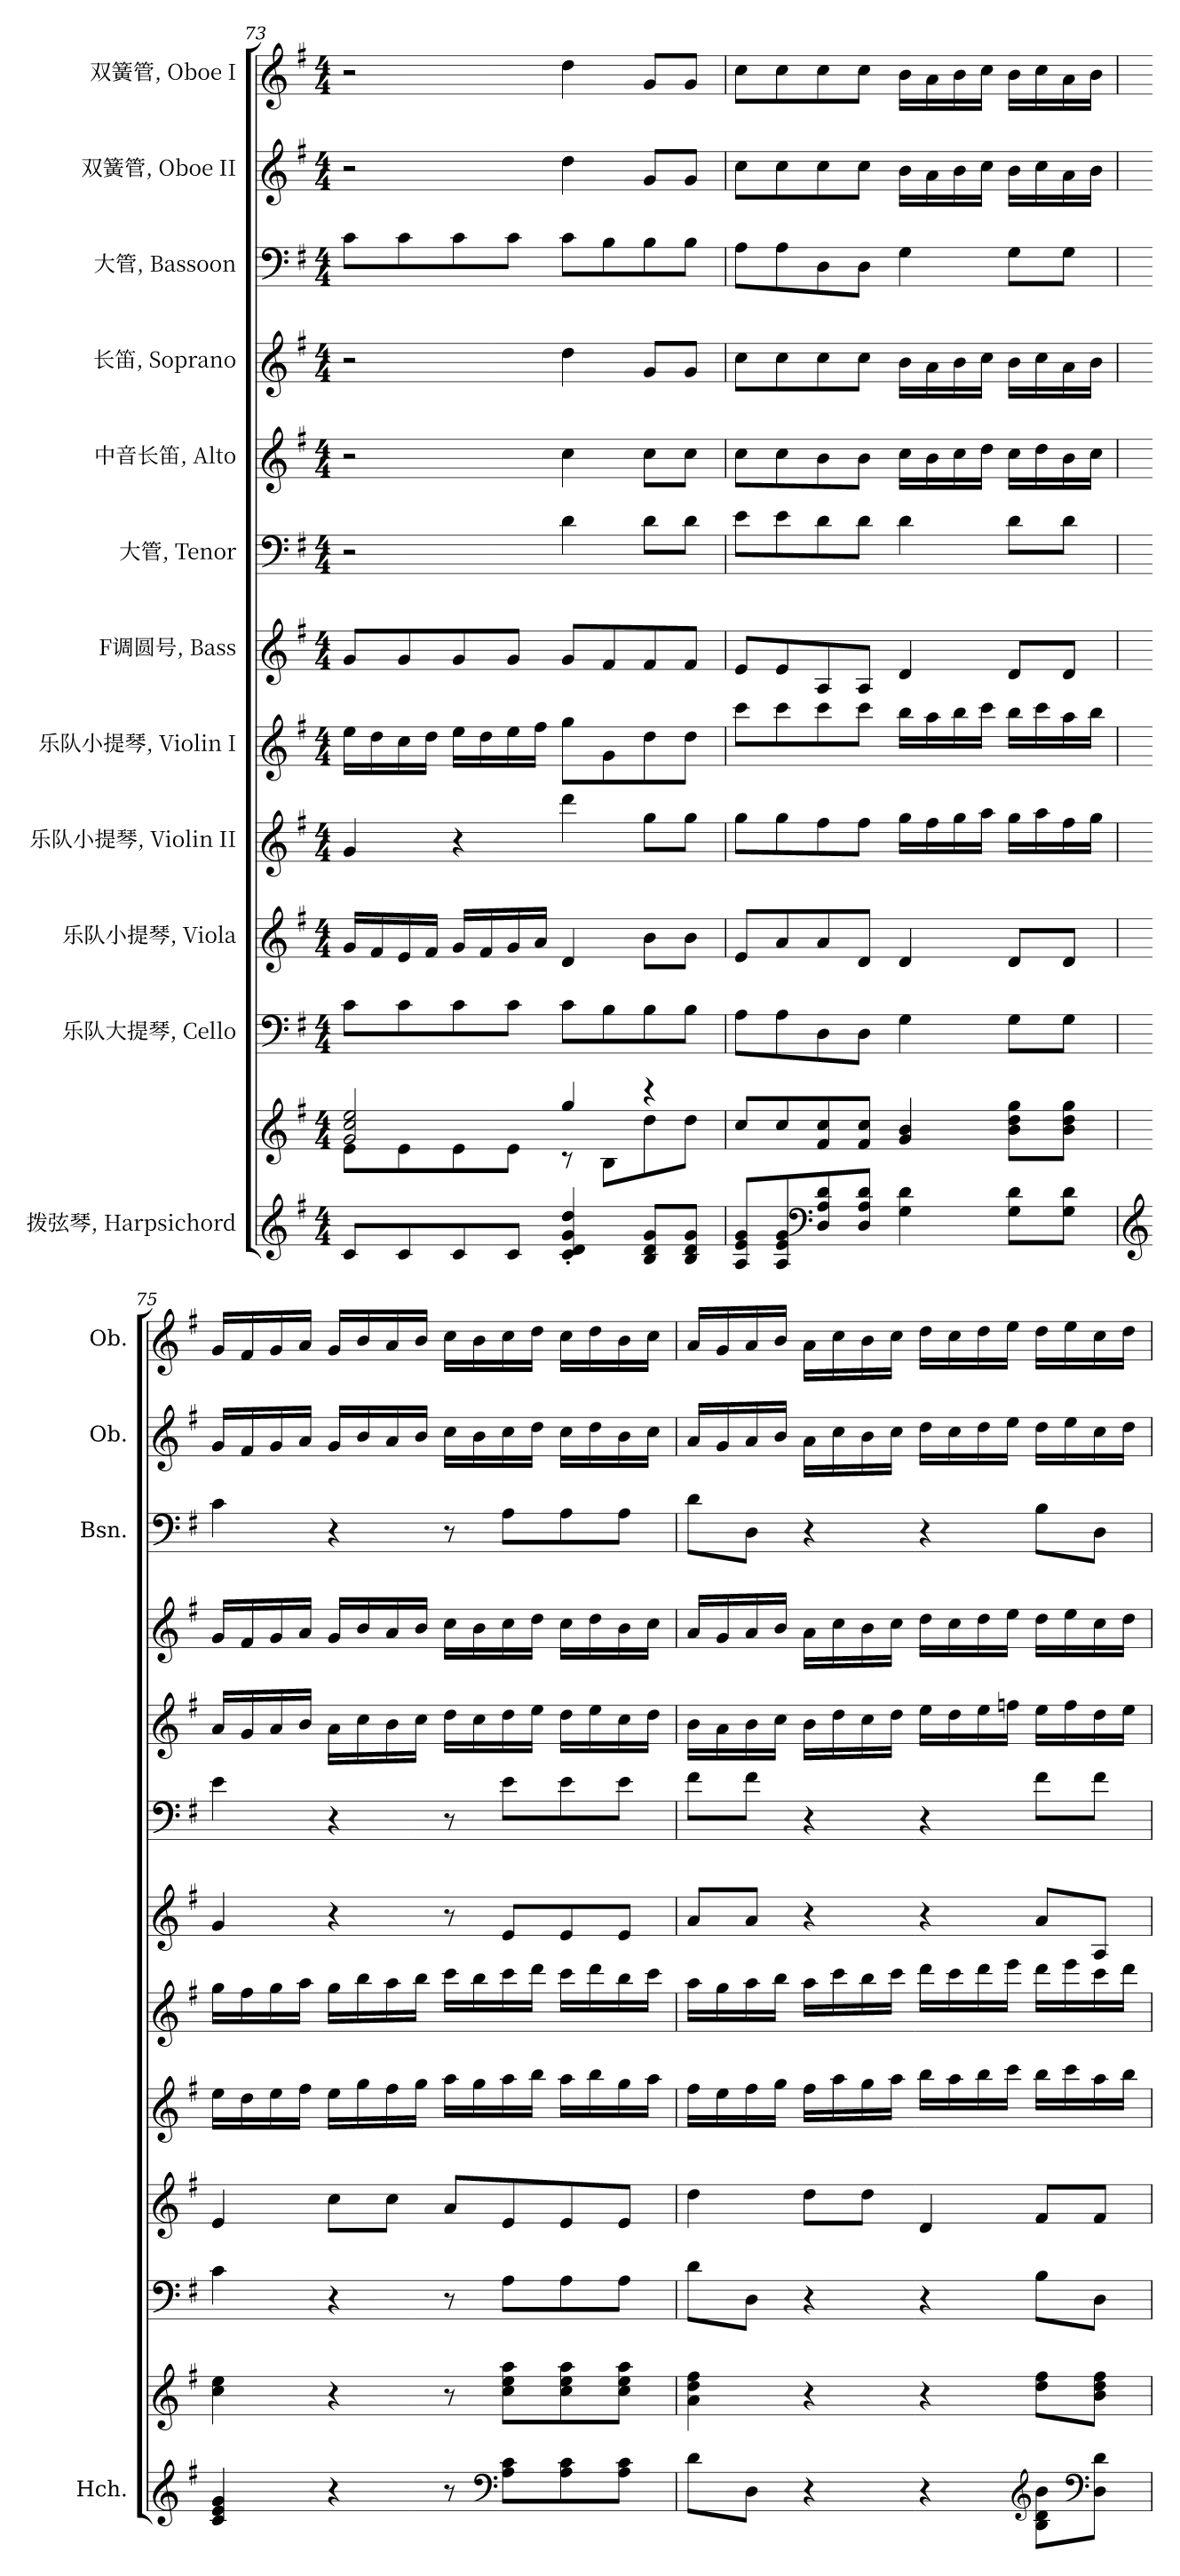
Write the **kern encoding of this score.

**kern	**kern	**kern	**kern	**kern	**kern	**kern	**kern	**kern	**kern	**kern	**kern	**kern
*part12	*part12	*part11	*part10	*part9	*part8	*part7	*part6	*part5	*part4	*part3	*part2	*part1
*staff13	*staff12	*staff11	*staff10	*staff9	*staff8	*staff7	*staff6	*staff5	*staff4	*staff3	*staff2	*staff1
*I"拨弦琴, Harpsichord	*	*I"乐队大提琴, Cello	*I"乐队小提琴, Viola	*I"乐队小提琴, Violin II	*I"乐队小提琴, Violin I	*I"F调圆号, Bass	*I"大管, Tenor	*I"中音长笛, Alto	*I"长笛, Soprano	*I"大管, Bassoon	*I"双簧管, Oboe II	*I"双簧管, Oboe I
*I'Hch.	*	*	*	*	*	*	*	*	*	*I'Bsn.	*I'Ob.	*I'Ob.
*clefG2	*clefG2	*clefF4	*clefG2	*clefG2	*clefG2	*clefG2	*clefF4	*clefG2	*clefG2	*clefF4	*clefG2	*clefG2
*	*	*	*	*	*	*ITrd4c7	*	*ITrd3c5	*	*	*	*
*k[f#]	*k[f#]	*k[f#]	*k[f#]	*k[f#]	*k[f#]	*k[]	*k[f#]	*k[f#c#]	*k[f#]	*k[f#]	*k[f#]	*k[f#]
*M4/4	*M4/4	*M4/4	*M4/4	*M4/4	*M4/4	*M4/4	*M4/4	*M4/4	*M4/4	*M4/4	*M4/4	*M4/4
=73	=73	=73	=73	=73	=73	=73	=73	=73	=73	=73	=73	=73
*	*^	*	*	*	*	*	*	*	*	*	*	*
8c/L	2g/ 2cc/ 2ee/	8e\L	8c\L	16g/LL	4g/	16ee\LL	8c/L	2r	2r	2r	8c\L	2r	2r
.	.	.	.	16f#/	.	16dd\	.	.	.	.	.	.	.
8c/	.	8e\	8c\	16e/	.	16cc\	8c/	.	.	.	8c\	.	.
.	.	.	.	16f#/JJ	.	16dd\JJ	.	.	.	.	.	.	.
8c/	.	8e\	8c\	16g/LL	4r	16ee\LL	8c/	.	.	.	8c\	.	.
.	.	.	.	16f#/	.	16dd\	.	.	.	.	.	.	.
8c/J	.	8e\J	8c\J	16g/	.	16ee\	8c/J	.	.	.	8c\J	.	.
.	.	.	.	16a/JJ	.	16ff#\JJ	.	.	.	.	.	.	.
4c/' 4d/' 4g/' 4dd/'	4gg/	8r	8c\L	4d/	4ddd\	8gg\L	8c/L	4d\	4g\	4dd\	8c\L	4dd\	4dd\
.	.	8B\L	8B\	.	.	8g\	8B/	.	.	.	8B\	.	.
8B/ 8d/ 8g/L	4r	8dd\	8B\	8b\L	8gg\L	8dd\	8B/	8d\L	8g\L	8g/L	8B\	8g/L	8g/L
8B/ 8d/ 8g/J	.	8dd\J	8B\J	8b\J	8gg\J	8dd\J	8B/J	8d\J	8g\J	8g/J	8B\J	8g/J	8g/J
*	*v	*v	*	*	*	*	*	*	*	*	*	*	*
!!LO:PB:g=z
=74	=74	=74	=74	=74	=74	=74	=74	=74	=74	=74	=74	=74
8A/ 8e/ 8g/L	8cc/L	8A\L	8e/L	8gg\L	8ccc\L	8A/L	8e\L	8g\L	8cc\L	8A\L	8cc\L	8cc\L
8A/ 8e/ 8g/	8cc/	8A\	8a/	8gg\	8ccc\	8A/	8e\	8g\	8cc\	8A\	8cc\	8cc\
*clefF4	*	*	*	*	*	*	*	*	*	*	*	*
8D/ 8A/ 8d/	8f#/ 8cc/	8D\	8a/	8ff#\	8ccc\	8D/	8d\	8f#\	8cc\	8D\	8cc\	8cc\
8D/ 8A/ 8d/J	8f#/ 8cc/J	8D\J	8d/J	8ff#\J	8ccc\J	8D/J	8d\J	8f#\J	8cc\J	8D\J	8cc\J	8cc\J
4G\ 4d\	4g/ 4b/	4G\	4d/	16gg\LL	16bb\LL	4G/	4d\	16g\LL	16b\LL	4G\	16b\LL	16b\LL
.	.	.	.	16ff#\	16aa\	.	.	16f#\	16a\	.	16a\	16a\
.	.	.	.	16gg\	16bb\	.	.	16g\	16b\	.	16b\	16b\
.	.	.	.	16aa\JJ	16ccc\JJ	.	.	16a\JJ	16cc\JJ	.	16cc\JJ	16cc\JJ
8G\ 8d\L	8b\ 8dd\ 8gg\L	8G\L	8d/L	16gg\LL	16bb\LL	8G/L	8d\L	16g\LL	16b\LL	8G\L	16b\LL	16b\LL
.	.	.	.	16aa\	16ccc\	.	.	16a\	16cc\	.	16cc\	16cc\
8G\ 8d\J	8b\ 8dd\ 8gg\J	8G\J	8d/J	16ff#\	16aa\	8G/J	8d\J	16f#\	16a\	8G\J	16a\	16a\
.	.	.	.	16gg\JJ	16bb\JJ	.	.	16g\JJ	16b\JJ	.	16b\JJ	16b\JJ
=75	=75	=75	=75	=75	=75	=75	=75	=75	=75	=75	=75	=75
*clefG2	*	*	*	*	*	*	*	*	*	*	*	*
4c/ 4e/ 4g/	4cc\ 4ee\	4c\	4e/	16ee\LL	16gg\LL	4c/	4e\	16e/LL	16g/LL	4c\	16g/LL	16g/LL
.	.	.	.	16dd\	16ff#\	.	.	16d/	16f#/	.	16f#/	16f#/
.	.	.	.	16ee\	16gg\	.	.	16e/	16g/	.	16g/	16g/
.	.	.	.	16ff#\JJ	16aa\JJ	.	.	16f#/JJ	16a/JJ	.	16a/JJ	16a/JJ
4r	4r	4r	8cc\L	16ee\LL	16gg\LL	4r	4r	16e\LL	16g/LL	4r	16g/LL	16g/LL
.	.	.	.	16gg\	16bb\	.	.	16g\	16b/	.	16b/	16b/
.	.	.	8cc\J	16ff#\	16aa\	.	.	16f#\	16a/	.	16a/	16a/
.	.	.	.	16gg\JJ	16bb\JJ	.	.	16g\JJ	16b/JJ	.	16b/JJ	16b/JJ
8r	8r	8r	8a/L	16aa\LL	16ccc\LL	8r	8r	16a\LL	16cc\LL	8r	16cc\LL	16cc\LL
.	.	.	.	16gg\	16bb\	.	.	16g\	16b\	.	16b\	16b\
*clefF4	*	*	*	*	*	*	*	*	*	*	*	*
8A\ 8c\L	8cc\ 8ee\ 8aa\L	8A\L	8e/	16aa\	16ccc\	8A/L	8e\L	16a\	16cc\	8A\L	16cc\	16cc\
.	.	.	.	16bb\JJ	16ddd\JJ	.	.	16b\JJ	16dd\JJ	.	16dd\JJ	16dd\JJ
8A\ 8c\	8cc\ 8ee\ 8aa\	8A\	8e/	16aa\LL	16ccc\LL	8A/	8e\	16a\LL	16cc\LL	8A\	16cc\LL	16cc\LL
.	.	.	.	16bb\	16ddd\	.	.	16b\	16dd\	.	16dd\	16dd\
8A\ 8c\J	8cc\ 8ee\ 8aa\J	8A\J	8e/J	16gg\	16bb\	8A/J	8e\J	16g\	16b\	8A\J	16b\	16b\
.	.	.	.	16aa\JJ	16ccc\JJ	.	.	16a\JJ	16cc\JJ	.	16cc\JJ	16cc\JJ
!!LO:PB:g=z
=76	=76	=76	=76	=76	=76	=76	=76	=76	=76	=76	=76	=76
8d\L	4a\ 4dd\ 4ff#\	8d\L	4dd\	16ff#\LL	16aa\LL	8d/L	8f#\L	16f#\LL	16a/LL	8d\L	16a/LL	16a/LL
.	.	.	.	16ee\	16gg\	.	.	16e\	16g/	.	16g/	16g/
8D\J	.	8D\J	.	16ff#\	16aa\	8d/J	8f#\J	16f#\	16a/	8D\J	16a/	16a/
.	.	.	.	16gg\JJ	16bb\JJ	.	.	16g\JJ	16b/JJ	.	16b/JJ	16b/JJ
4r	4r	4r	8dd\L	16ff#\LL	16aa\LL	4r	4r	16f#\LL	16a\LL	4r	16a\LL	16a\LL
.	.	.	.	16aa\	16ccc\	.	.	16a\	16cc\	.	16cc\	16cc\
.	.	.	8dd\J	16gg\	16bb\	.	.	16g\	16b\	.	16b\	16b\
.	.	.	.	16aa\JJ	16ccc\JJ	.	.	16a\JJ	16cc\JJ	.	16cc\JJ	16cc\JJ
4r	4r	4r	4d/	16bb\LL	16ddd\LL	4r	4r	16b\LL	16dd\LL	4r	16dd\LL	16dd\LL
.	.	.	.	16aa\	16ccc\	.	.	16a\	16cc\	.	16cc\	16cc\
.	.	.	.	16bb\	16ddd\	.	.	16b\	16dd\	.	16dd\	16dd\
.	.	.	.	16ccc\JJ	16eee\JJ	.	.	16ccn\JJ	16ee\JJ	.	16ee\JJ	16ee\JJ
*clefG2	*	*	*	*	*	*	*	*	*	*	*	*
8B\ 8d\ 8b\L	8dd\ 8ff#\L	8B\L	8f#/L	16bb\LL	16ddd\LL	8d/L	8f#\L	16b\LL	16dd\LL	8B\L	16dd\LL	16dd\LL
.	.	.	.	16ccc\	16eee\	.	.	16cc\	16ee\	.	16ee\	16ee\
*clefF4	*	*	*	*	*	*	*	*	*	*	*	*
8D\ 8d\J	8b\ 8dd\ 8ff#\J	8D\J	8f#/J	16aa\	16ccc\	8D/J	8f#\J	16a\	16cc\	8D\J	16cc\	16cc\
.	.	.	.	16bb\JJ	16ddd\JJ	.	.	16b\JJ	16dd\JJ	.	16dd\JJ	16dd\JJ
=	=	=	=	=	=	=	=	=	=	=	=	=
*-	*-	*-	*-	*-	*-	*-	*-	*-	*-	*-	*-	*-
